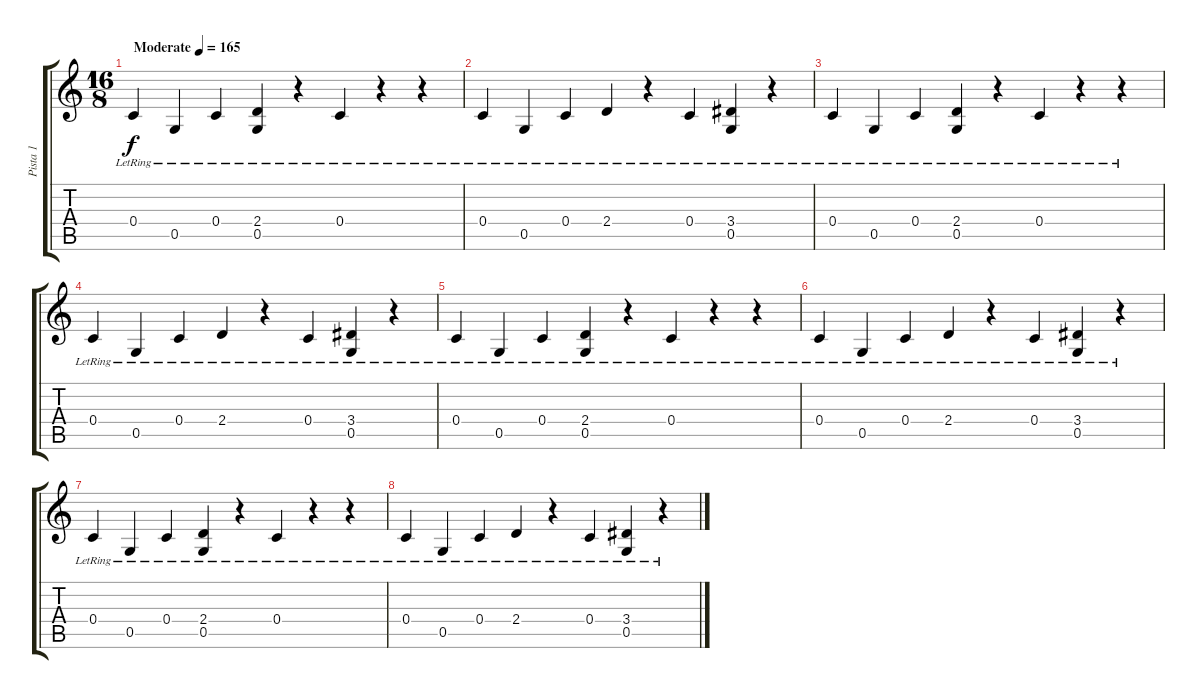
\track ("Pista 1" "Pista 1") {instrument distortionguitar}
\staff {score tabs}
\tuning (D4 A3 F3 C3 G2 C2) {hide}
\ts (16 8)
\tempo (165 "Moderate")
\clef g2
\ks c
0.4{lr}.4{dy f instrument distortionguitar} 0.5{lr}.4 0.4{lr}.4 (2.4{lr} 0.5{lr}).4 r.4 0.4{lr}.4 r.4 r.4 |
0.4{lr}.4 0.5{lr}.4 0.4{lr}.4 2.4{lr}.4 r.4 0.4{lr}.4 (3.4{lr} 0.5).4 r.4 |
0.4{lr}.4 0.5{lr}.4 0.4{lr}.4 (2.4{lr} 0.5{lr}).4 r.4 0.4{lr}.4 r.4 r.4 |
0.4{lr}.4 0.5{lr}.4 0.4{lr}.4 2.4{lr}.4 r.4 0.4{lr}.4 (3.4{lr} 0.5).4 r.4 |
0.4{lr}.4 0.5{lr}.4 0.4{lr}.4 (2.4{lr} 0.5{lr}).4 r.4 0.4{lr}.4 r.4 r.4 |
0.4{lr}.4 0.5{lr}.4 0.4{lr}.4 2.4{lr}.4 r.4 0.4{lr}.4 (3.4{lr} 0.5).4 r.4 |
0.4{lr}.4 0.5{lr}.4 0.4{lr}.4 (2.4{lr} 0.5{lr}).4 r.4 0.4{lr}.4 r.4 r.4 |
0.4{lr}.4 0.5{lr}.4 0.4{lr}.4 2.4{lr}.4 r.4 0.4{lr}.4 (3.4{lr} 0.5).4 r.4
